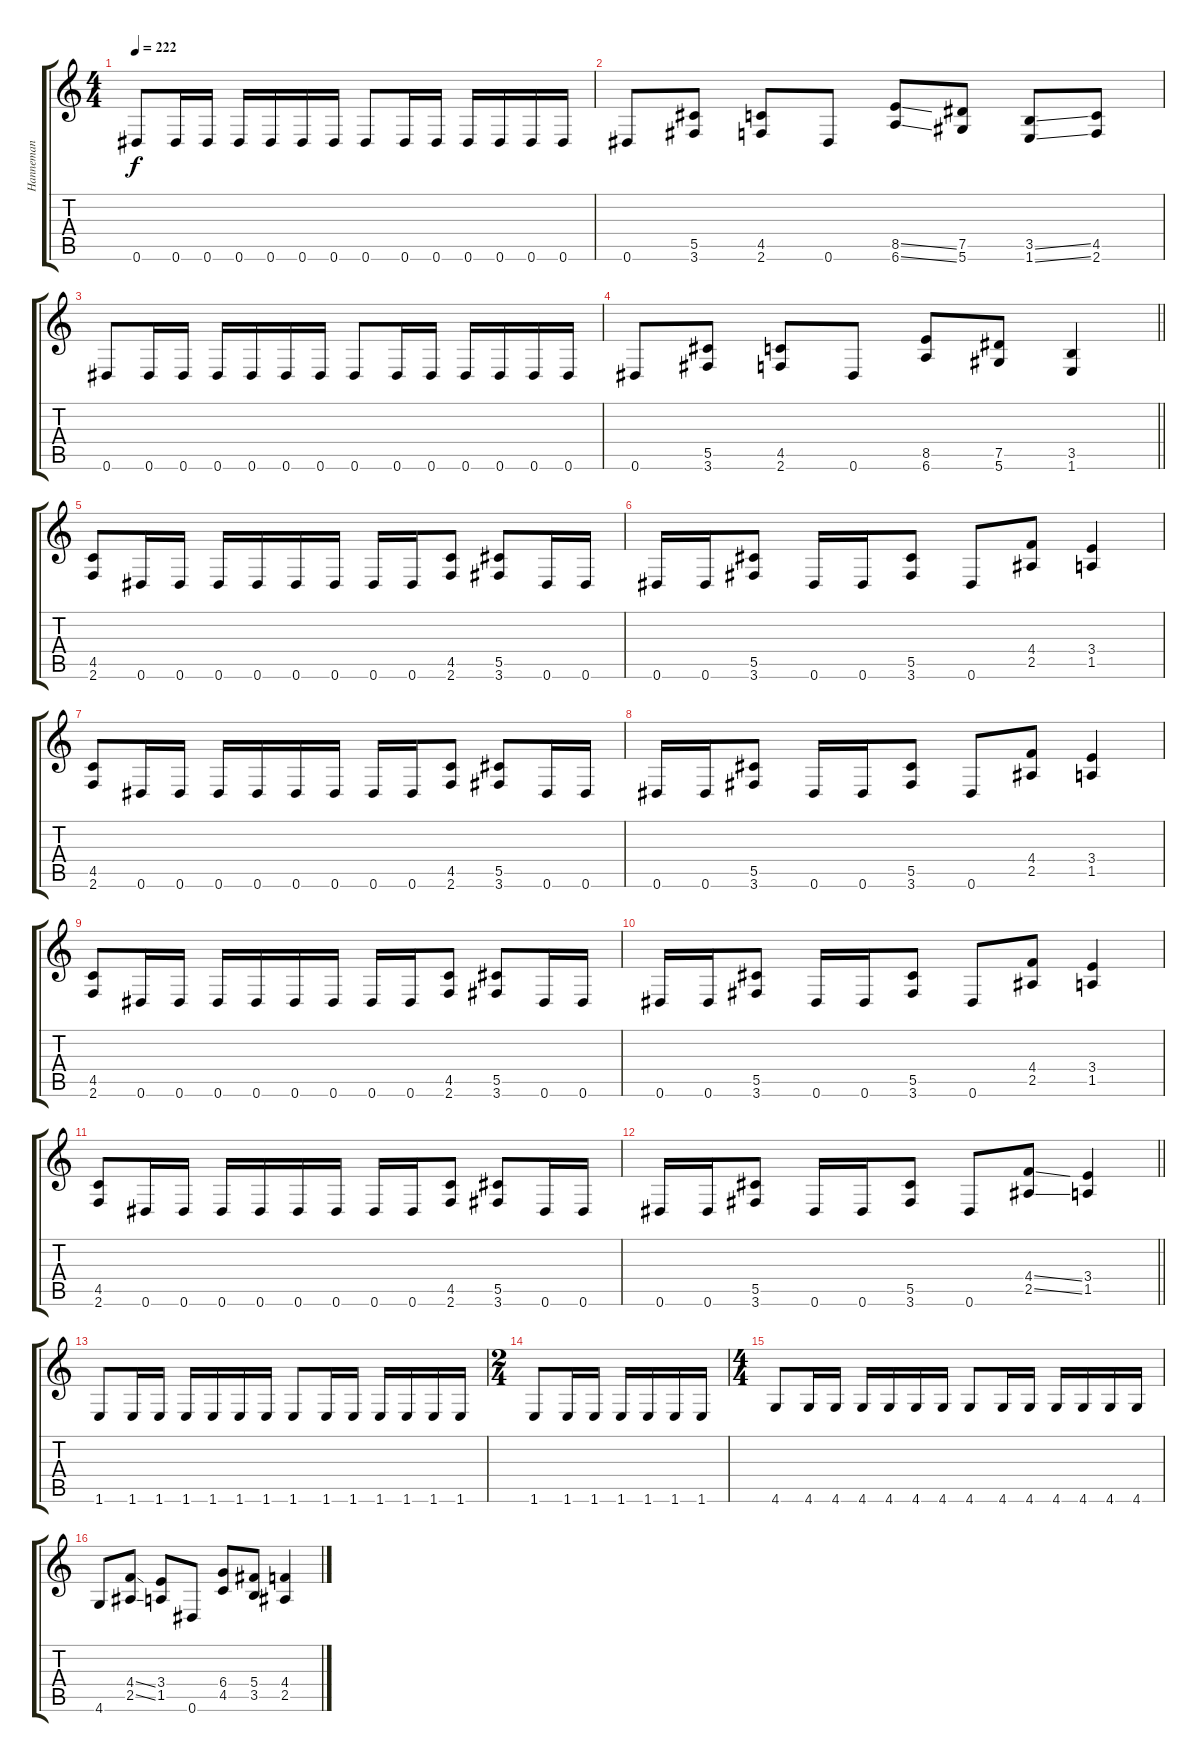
\track ("Hanneman" "Hanneman") {instrument distortionguitar}
\staff {score tabs}
\tuning (Eb4 Bb3 Gb3 Db3 Ab2 Eb2) {hide}
\ts (4 4)
\tempo 222
\clef g2
\ks c
0.6.8{dy f} 0.6.16 0.6.16 0.6.16 0.6.16 0.6.16 0.6.16 0.6.8 0.6.16 0.6.16 0.6.16 0.6.16 0.6.16 0.6.16 |
0.6.8 (5.5 3.6).8 (4.5 2.6).8 0.6.8 (8.5{ss} 6.6{ss}).8 (7.5 5.6).8 (3.5{ss} 1.6{ss}).8 (4.5 2.6).8 |
0.6.8 0.6.16 0.6.16 0.6.16 0.6.16 0.6.16 0.6.16 0.6.8 0.6.16 0.6.16 0.6.16 0.6.16 0.6.16 0.6.16 |
\barLineRight lightlight
0.6.8 (5.5 3.6).8 (4.5 2.6).8 0.6.8 (8.5 6.6).8 (7.5 5.6).8 (3.5 1.6).4 |
(4.5 2.6).8 0.6.16 0.6.16 0.6.16 0.6.16 0.6.16 0.6.16 0.6.16 0.6.16 (4.5 2.6).8 (5.5 3.6).8 0.6.16 0.6.16 |
0.6.16 0.6.16 (5.5 3.6).8 0.6.16 0.6.16 (5.5 3.6).8 0.6.8 (4.4 2.5).8 (3.4 1.5).4 |
(4.5 2.6).8 0.6.16 0.6.16 0.6.16 0.6.16 0.6.16 0.6.16 0.6.16 0.6.16 (4.5 2.6).8 (5.5 3.6).8 0.6.16 0.6.16 |
0.6.16 0.6.16 (5.5 3.6).8 0.6.16 0.6.16 (5.5 3.6).8 0.6.8 (4.4 2.5).8 (3.4 1.5).4 |
(4.5 2.6).8 0.6.16 0.6.16 0.6.16 0.6.16 0.6.16 0.6.16 0.6.16 0.6.16 (4.5 2.6).8 (5.5 3.6).8 0.6.16 0.6.16 |
0.6.16 0.6.16 (5.5 3.6).8 0.6.16 0.6.16 (5.5 3.6).8 0.6.8 (4.4 2.5).8 (3.4 1.5).4 |
(4.5 2.6).8 0.6.16 0.6.16 0.6.16 0.6.16 0.6.16 0.6.16 0.6.16 0.6.16 (4.5 2.6).8 (5.5 3.6).8 0.6.16 0.6.16 |
\barLineRight lightlight
0.6.16 0.6.16 (5.5 3.6).8 0.6.16 0.6.16 (5.5 3.6).8 0.6.8 (4.4{ss} 2.5{ss}).8 (3.4 1.5).4 |
1.6.8 1.6.16 1.6.16 1.6.16 1.6.16 1.6.16 1.6.16 1.6.8 1.6.16 1.6.16 1.6.16 1.6.16 1.6.16 1.6.16 |
\ts (2 4)
1.6.8 1.6.16 1.6.16 1.6.16 1.6.16 1.6.16 1.6.16 |
\ts (4 4)
4.6.8 4.6.16 4.6.16 4.6.16 4.6.16 4.6.16 4.6.16 4.6.8 4.6.16 4.6.16 4.6.16 4.6.16 4.6.16 4.6.16 |
4.6.8 (4.4{ss} 2.5{ss}).8 (3.4 1.5).8 0.6.8 (6.4 4.5).8 (5.4 3.5).8 (4.4 2.5).4
